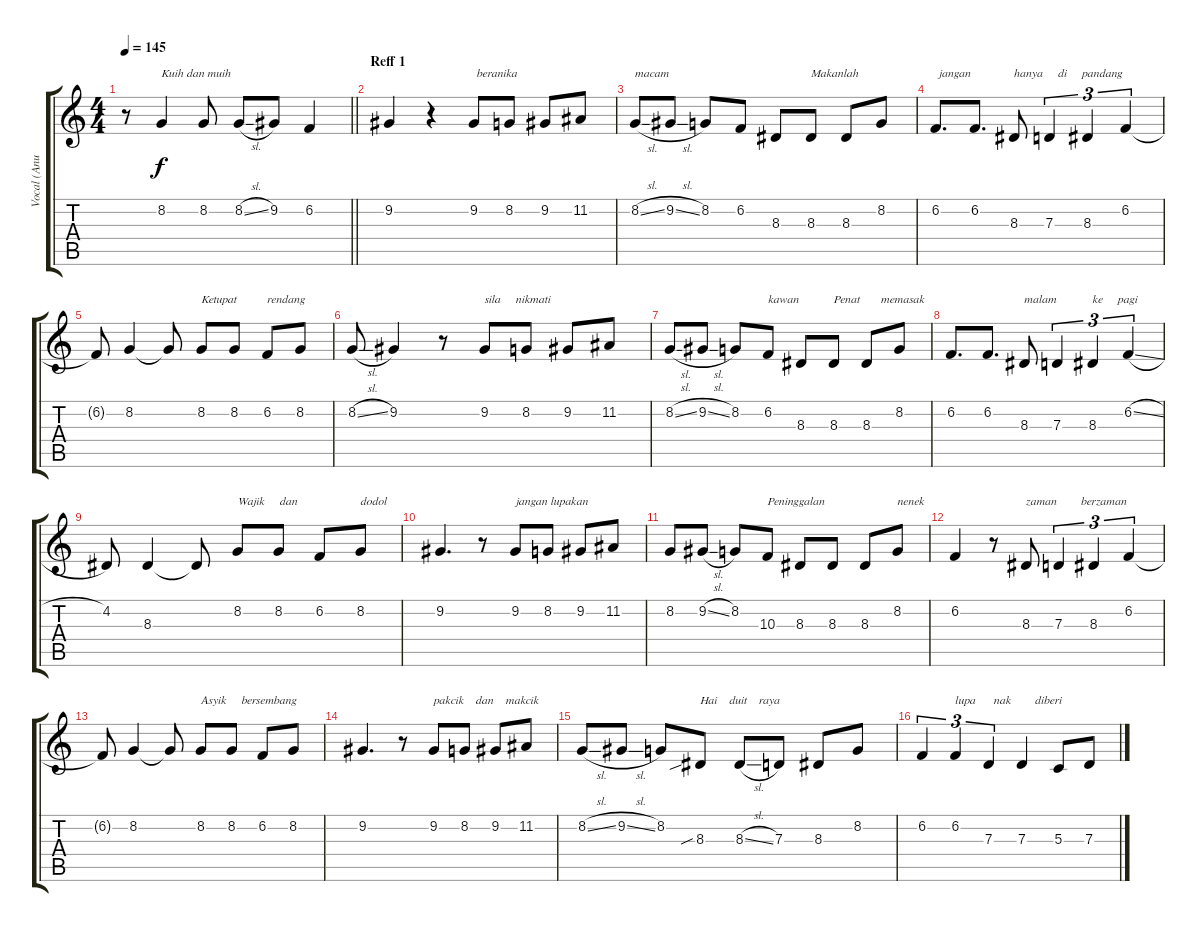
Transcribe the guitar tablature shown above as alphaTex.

\track ("Vocal (Anuar & Edlina)" "Vocal (Anu") {instrument lead1square}
\staff {score tabs}
\tuning (E4 B3 G3 D3 A2 E2) {hide}
\ts (4 4)
\tempo 145
\clef g2
\barLineRight lightlight
\ks c
r.8{dy f instrument lead1square} 8.2.4{txt "Kuih dan muih"} 8.2.8 8.2{sl}.8 9.2.8 6.2.4 |
\section ("" "Reff 1")
9.2.4 r.4 9.2.8{txt " beranika "} 8.2.8 9.2.8 11.2.8 |
8.2{sl}.8{txt "macam"} 9.2{sl}.8 8.2.8 6.2.8 8.3.8 8.3.8{txt "Makanlah"} 8.3.8 8.2.8 |
6.2.8{d txt " jangan "} 6.2.8{d} 8.3.8{txt "hanya     di     pandang"} 7.3.4{tu (3 2)} 8.3.4{tu (3 2)} 6.2.4{tu (3 2)} |
6.2{t}.8 8.2.4 8.2{t}.8{instrument panflute} 8.2.8{txt "Ketupat "} 8.2.8 6.2.8{txt "rendang "} 8.2.8 |
8.2{sl}.8 9.2.4 r.8 9.2.8{txt "sila     nikmati "} 8.2.8 9.2.8 11.2.8 |
8.2{sl}.8 9.2{sl}.8 8.2.8 6.2.8{txt "kawan"} 8.3.8 8.3.8{txt "Penat       memasak "} 8.3.8 8.2.8 |
6.2.8{d} 6.2.8{d} 8.3.8{txt "malam "} 7.3.4{tu (3 2)} 8.3.4{tu (3 2) txt "ke     pagi"} 6.2{sl}.4{tu (3 2)} |
4.2.8 8.3.4 8.3{t}.8{instrument lead1square} 8.2.8{txt "Wajik     dan "} 8.2.8 6.2.8 8.2.8{txt "dodol "} |
9.2.4{d} r.8 9.2.8{txt "jangan lupakan"} 8.2.8 9.2.8 11.2.8 |
8.2.8 9.2{sl}.8 8.2.8 10.3.8{txt "Peninggalan "} 8.3.8 8.3.8 8.3.8 8.2.8{txt "nenek "} |
6.2.4 r.8 8.3.8{txt "zaman        berzaman"} 7.3.4{tu (3 2)} 8.3.4{tu (3 2)} 6.2.4{tu (3 2)} |
6.2{t}.8 8.2.4 8.2{t}.8{instrument panflute} 8.2.8{txt "Asyik     bersembang "} 8.2.8 6.2.8 8.2.8 |
9.2.4{d} r.8 9.2.8{txt "pakcik    dan    makcik"} 8.2.8 9.2.8 11.2.8 |
8.2{sl}.8 9.2{sl}.8 8.2.8 8.3{sib}.8{txt "Hai    duit    raya "} 8.3{sl}.8 7.3.8 8.3.8 8.2.8 |
6.2.4{tu (3 2)} 6.2.4{tu (3 2) txt "lupa      nak        diberi"} 7.3.4{tu (3 2)} 7.3.4 5.3.8 7.3{sl}.8
